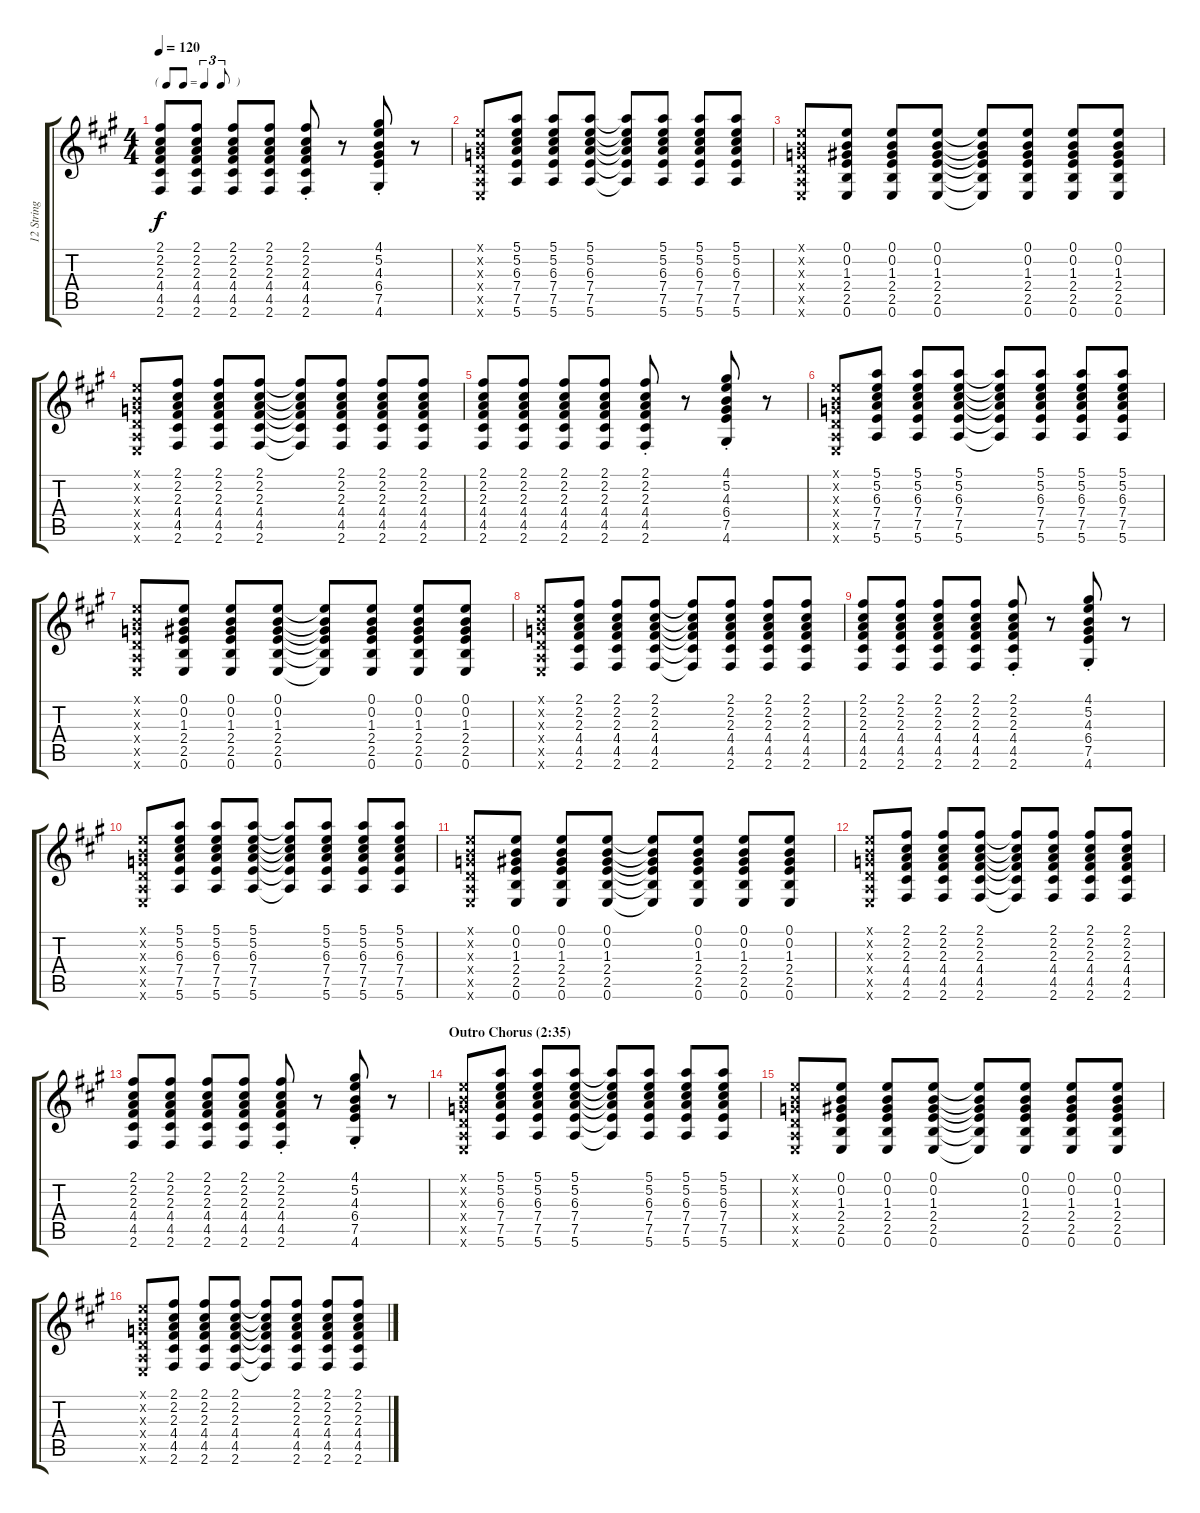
\track ("12 String" "12 String") {instrument acousticguitarsteel}
\staff {score tabs}
\tuning (E4 B3 G3 D3 A2 E2) {hide}
\ts (4 4)
\tf triplet8th
\tempo 120
\clef g2
\ks a
(2.1 2.2 2.3 4.4 4.5 2.6).8{dy f} (2.1 2.2 2.3 4.4 4.5 2.6).8 (2.1 2.2 2.3 4.4 4.5 2.6).8 (2.1 2.2 2.3 4.4 4.5 2.6).8 (2.1{st} 2.2{st} 2.3{st} 4.4{st} 4.5{st} 2.6{st}).8 r.8 (4.1{st} 5.2{st} 4.3{st} 6.4{st} 7.5{st} 4.6{st}).8 r.8 |
(0.1{x} 0.2{x} 0.3{x} 0.4{x} 0.5{x} 0.6{x}).8 (5.1 5.2 6.3 7.4 7.5 5.6).8 (5.1 5.2 6.3 7.4 7.5 5.6).8 (5.1 5.2 6.3 7.4 7.5 5.6).8 (5.1{t} 5.2{t} 6.3{t} 7.4{t} 7.5{t} 5.6{t}).8 (5.1 5.2 6.3 7.4 7.5 5.6).8 (5.1 5.2 6.3 7.4 7.5 5.6).8 (5.1 5.2 6.3 7.4 7.5 5.6).8 |
(0.1{x} 0.2{x} 0.3{x} 0.4{x} 0.5{x} 0.6{x}).8 (0.1 0.2 1.3 2.4 2.5 0.6).8 (0.1 0.2 1.3 2.4 2.5 0.6).8 (0.1 0.2 1.3 2.4 2.5 0.6).8 (0.1{t} 0.2{t} 1.3{t} 2.4{t} 2.5{t} 0.6{t}).8 (0.1 0.2 1.3 2.4 2.5 0.6).8 (0.1 0.2 1.3 2.4 2.5 0.6).8 (0.1 0.2 1.3 2.4 2.5 0.6).8 |
(0.1{x} 0.2{x} 0.3{x} 0.4{x} 0.5{x} 0.6{x}).8 (2.1 2.2 2.3 4.4 4.5 2.6).8 (2.1 2.2 2.3 4.4 4.5 2.6).8 (2.1 2.2 2.3 4.4 4.5 2.6).8 (2.1{t} 2.2{t} 2.3{t} 4.4{t} 4.5{t} 2.6{t}).8 (2.1 2.2 2.3 4.4 4.5 2.6).8 (2.1 2.2 2.3 4.4 4.5 2.6).8 (2.1 2.2 2.3 4.4 4.5 2.6).8 |
(2.1 2.2 2.3 4.4 4.5 2.6).8 (2.1 2.2 2.3 4.4 4.5 2.6).8 (2.1 2.2 2.3 4.4 4.5 2.6).8 (2.1 2.2 2.3 4.4 4.5 2.6).8 (2.1{st} 2.2{st} 2.3{st} 4.4{st} 4.5{st} 2.6{st}).8 r.8 (4.1{st} 5.2{st} 4.3{st} 6.4{st} 7.5{st} 4.6{st}).8 r.8 |
(0.1{x} 0.2{x} 0.3{x} 0.4{x} 0.5{x} 0.6{x}).8 (5.1 5.2 6.3 7.4 7.5 5.6).8 (5.1 5.2 6.3 7.4 7.5 5.6).8 (5.1 5.2 6.3 7.4 7.5 5.6).8 (5.1{t} 5.2{t} 6.3{t} 7.4{t} 7.5{t} 5.6{t}).8 (5.1 5.2 6.3 7.4 7.5 5.6).8 (5.1 5.2 6.3 7.4 7.5 5.6).8 (5.1 5.2 6.3 7.4 7.5 5.6).8 |
(0.1{x} 0.2{x} 0.3{x} 0.4{x} 0.5{x} 0.6{x}).8 (0.1 0.2 1.3 2.4 2.5 0.6).8 (0.1 0.2 1.3 2.4 2.5 0.6).8 (0.1 0.2 1.3 2.4 2.5 0.6).8 (0.1{t} 0.2{t} 1.3{t} 2.4{t} 2.5{t} 0.6{t}).8 (0.1 0.2 1.3 2.4 2.5 0.6).8 (0.1 0.2 1.3 2.4 2.5 0.6).8 (0.1 0.2 1.3 2.4 2.5 0.6).8 |
(0.1{x} 0.2{x} 0.3{x} 0.4{x} 0.5{x} 0.6{x}).8 (2.1 2.2 2.3 4.4 4.5 2.6).8 (2.1 2.2 2.3 4.4 4.5 2.6).8 (2.1 2.2 2.3 4.4 4.5 2.6).8 (2.1{t} 2.2{t} 2.3{t} 4.4{t} 4.5{t} 2.6{t}).8 (2.1 2.2 2.3 4.4 4.5 2.6).8 (2.1 2.2 2.3 4.4 4.5 2.6).8 (2.1 2.2 2.3 4.4 4.5 2.6).8 |
(2.1 2.2 2.3 4.4 4.5 2.6).8 (2.1 2.2 2.3 4.4 4.5 2.6).8 (2.1 2.2 2.3 4.4 4.5 2.6).8 (2.1 2.2 2.3 4.4 4.5 2.6).8 (2.1{st} 2.2{st} 2.3{st} 4.4{st} 4.5{st} 2.6{st}).8 r.8 (4.1{st} 5.2{st} 4.3{st} 6.4{st} 7.5{st} 4.6{st}).8 r.8 |
(0.1{x} 0.2{x} 0.3{x} 0.4{x} 0.5{x} 0.6{x}).8 (5.1 5.2 6.3 7.4 7.5 5.6).8 (5.1 5.2 6.3 7.4 7.5 5.6).8 (5.1 5.2 6.3 7.4 7.5 5.6).8 (5.1{t} 5.2{t} 6.3{t} 7.4{t} 7.5{t} 5.6{t}).8 (5.1 5.2 6.3 7.4 7.5 5.6).8 (5.1 5.2 6.3 7.4 7.5 5.6).8 (5.1 5.2 6.3 7.4 7.5 5.6).8 |
(0.1{x} 0.2{x} 0.3{x} 0.4{x} 0.5{x} 0.6{x}).8 (0.1 0.2 1.3 2.4 2.5 0.6).8 (0.1 0.2 1.3 2.4 2.5 0.6).8 (0.1 0.2 1.3 2.4 2.5 0.6).8 (0.1{t} 0.2{t} 1.3{t} 2.4{t} 2.5{t} 0.6{t}).8 (0.1 0.2 1.3 2.4 2.5 0.6).8 (0.1 0.2 1.3 2.4 2.5 0.6).8 (0.1 0.2 1.3 2.4 2.5 0.6).8 |
(0.1{x} 0.2{x} 0.3{x} 0.4{x} 0.5{x} 0.6{x}).8 (2.1 2.2 2.3 4.4 4.5 2.6).8 (2.1 2.2 2.3 4.4 4.5 2.6).8 (2.1 2.2 2.3 4.4 4.5 2.6).8 (2.1{t} 2.2{t} 2.3{t} 4.4{t} 4.5{t} 2.6{t}).8 (2.1 2.2 2.3 4.4 4.5 2.6).8 (2.1 2.2 2.3 4.4 4.5 2.6).8 (2.1 2.2 2.3 4.4 4.5 2.6).8 |
(2.1 2.2 2.3 4.4 4.5 2.6).8 (2.1 2.2 2.3 4.4 4.5 2.6).8 (2.1 2.2 2.3 4.4 4.5 2.6).8 (2.1 2.2 2.3 4.4 4.5 2.6).8 (2.1{st} 2.2{st} 2.3{st} 4.4{st} 4.5{st} 2.6{st}).8 r.8 (4.1{st} 5.2{st} 4.3{st} 6.4{st} 7.5{st} 4.6{st}).8 r.8 |
\section ("" "Outro Chorus (2:35)")
(0.1{x} 0.2{x} 0.3{x} 0.4{x} 0.5{x} 0.6{x}).8 (5.1 5.2 6.3 7.4 7.5 5.6).8 (5.1 5.2 6.3 7.4 7.5 5.6).8 (5.1 5.2 6.3 7.4 7.5 5.6).8 (5.1{t} 5.2{t} 6.3{t} 7.4{t} 7.5{t} 5.6{t}).8 (5.1 5.2 6.3 7.4 7.5 5.6).8 (5.1 5.2 6.3 7.4 7.5 5.6).8 (5.1 5.2 6.3 7.4 7.5 5.6).8 |
(0.1{x} 0.2{x} 0.3{x} 0.4{x} 0.5{x} 0.6{x}).8 (0.1 0.2 1.3 2.4 2.5 0.6).8 (0.1 0.2 1.3 2.4 2.5 0.6).8 (0.1 0.2 1.3 2.4 2.5 0.6).8 (0.1{t} 0.2{t} 1.3{t} 2.4{t} 2.5{t} 0.6{t}).8 (0.1 0.2 1.3 2.4 2.5 0.6).8 (0.1 0.2 1.3 2.4 2.5 0.6).8 (0.1 0.2 1.3 2.4 2.5 0.6).8 |
(0.1{x} 0.2{x} 0.3{x} 0.4{x} 0.5{x} 0.6{x}).8 (2.1 2.2 2.3 4.4 4.5 2.6).8 (2.1 2.2 2.3 4.4 4.5 2.6).8 (2.1 2.2 2.3 4.4 4.5 2.6).8 (2.1{t} 2.2{t} 2.3{t} 4.4{t} 4.5{t} 2.6{t}).8 (2.1 2.2 2.3 4.4 4.5 2.6).8 (2.1 2.2 2.3 4.4 4.5 2.6).8 (2.1 2.2 2.3 4.4 4.5 2.6).8
